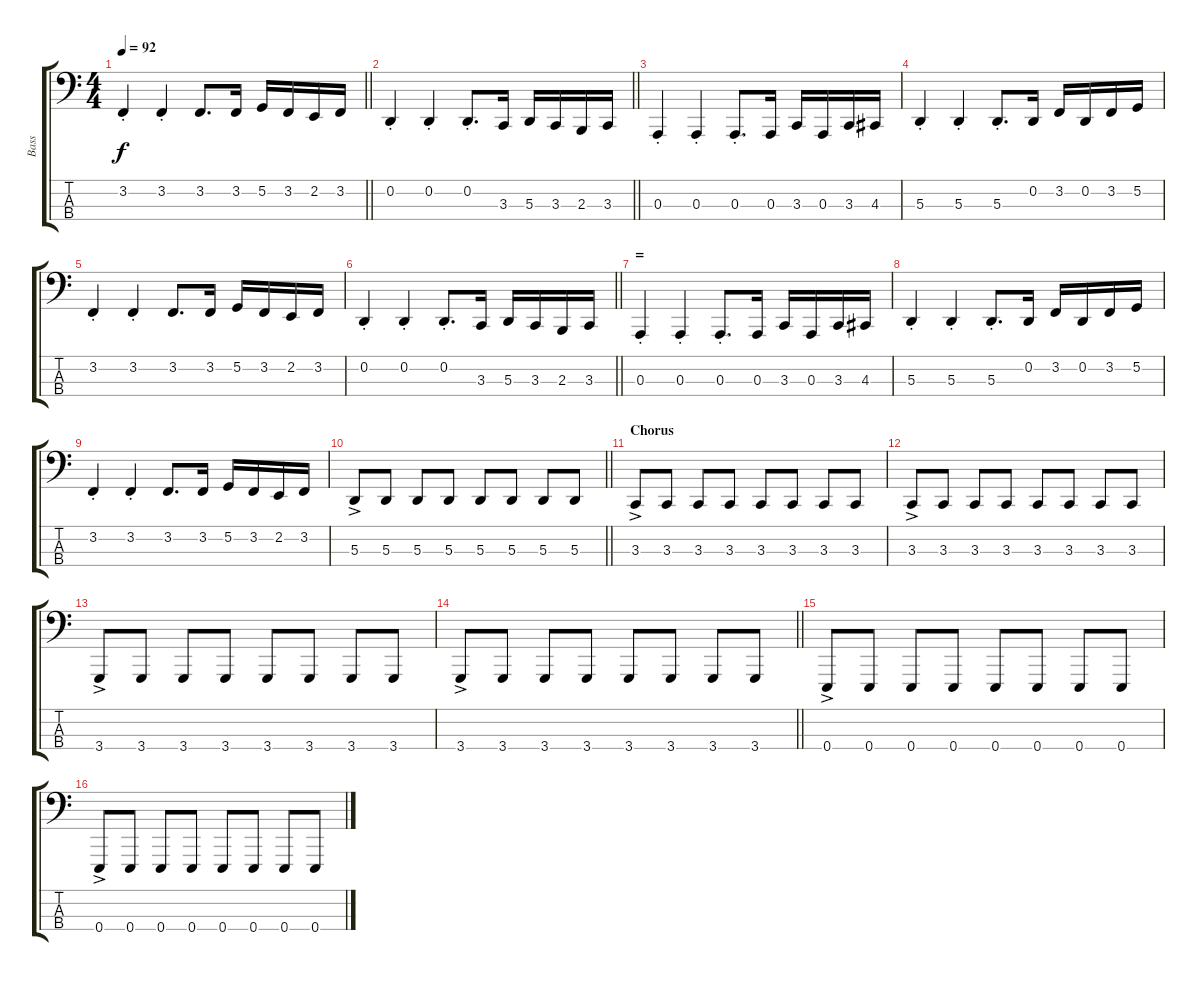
\track ("Bass" "Bass") {instrument lead2sawtooth}
\staff {score tabs}
\tuning (G2 D2 A1 E1) {hide}
\ts (4 4)
\tempo 92
\clef f4
\barLineRight lightlight
\ks c
3.2{st}.4{dy f} 3.2{st}.4 3.2.8{d} 3.2.16 5.2.16 3.2.16 2.2.16 3.2.16 |
\section ("" "")
\barLineRight lightlight
0.2{st}.4 0.2{st}.4 0.2{st}.8{d} 3.3.16 5.3.16 3.3.16 2.3.16 3.3.16 |
\section ("" "")
0.3{st}.4 0.3{st}.4 0.3{st}.8{d} 0.3.16 3.3.16 0.3.16 3.3.16 4.3.16 |
5.3{st}.4 5.3{st}.4 5.3{st}.8{d} 0.2.16 3.2.16 0.2.16 3.2.16 5.2.16 |
3.2{st}.4 3.2{st}.4 3.2.8{d} 3.2.16 5.2.16 3.2.16 2.2.16 3.2.16 |
\barLineRight lightlight
0.2{st}.4 0.2{st}.4 0.2{st}.8{d} 3.3.16 5.3.16 3.3.16 2.3.16 3.3.16 |
\section ("" "=")
0.3{st}.4 0.3{st}.4 0.3{st}.8{d} 0.3.16 3.3.16 0.3.16 3.3.16 4.3.16 |
5.3{st}.4 5.3{st}.4 5.3{st}.8{d} 0.2.16 3.2.16 0.2.16 3.2.16 5.2.16 |
3.2{st}.4 3.2{st}.4 3.2.8{d} 3.2.16 5.2.16 3.2.16 2.2.16 3.2.16 |
\barLineRight lightlight
5.3{ac}.8 5.3.8 5.3.8 5.3.8 5.3.8 5.3.8 5.3.8 5.3.8 |
\section ("" "Chorus")
3.3{ac}.8 3.3.8 3.3.8 3.3.8 3.3.8 3.3.8 3.3.8 3.3.8 |
3.3{ac}.8 3.3.8 3.3.8 3.3.8 3.3.8 3.3.8 3.3.8 3.3.8 |
3.4{ac}.8 3.4.8 3.4.8 3.4.8 3.4.8 3.4.8 3.4.8 3.4.8 |
\barLineRight lightlight
3.4{ac}.8 3.4.8 3.4.8 3.4.8 3.4.8 3.4.8 3.4.8 3.4.8 |
\section ("" "")
0.4{ac}.8 0.4.8 0.4.8 0.4.8 0.4.8 0.4.8 0.4.8 0.4.8 |
0.4{ac}.8 0.4.8 0.4.8 0.4.8 0.4.8 0.4.8 0.4.8 0.4.8
